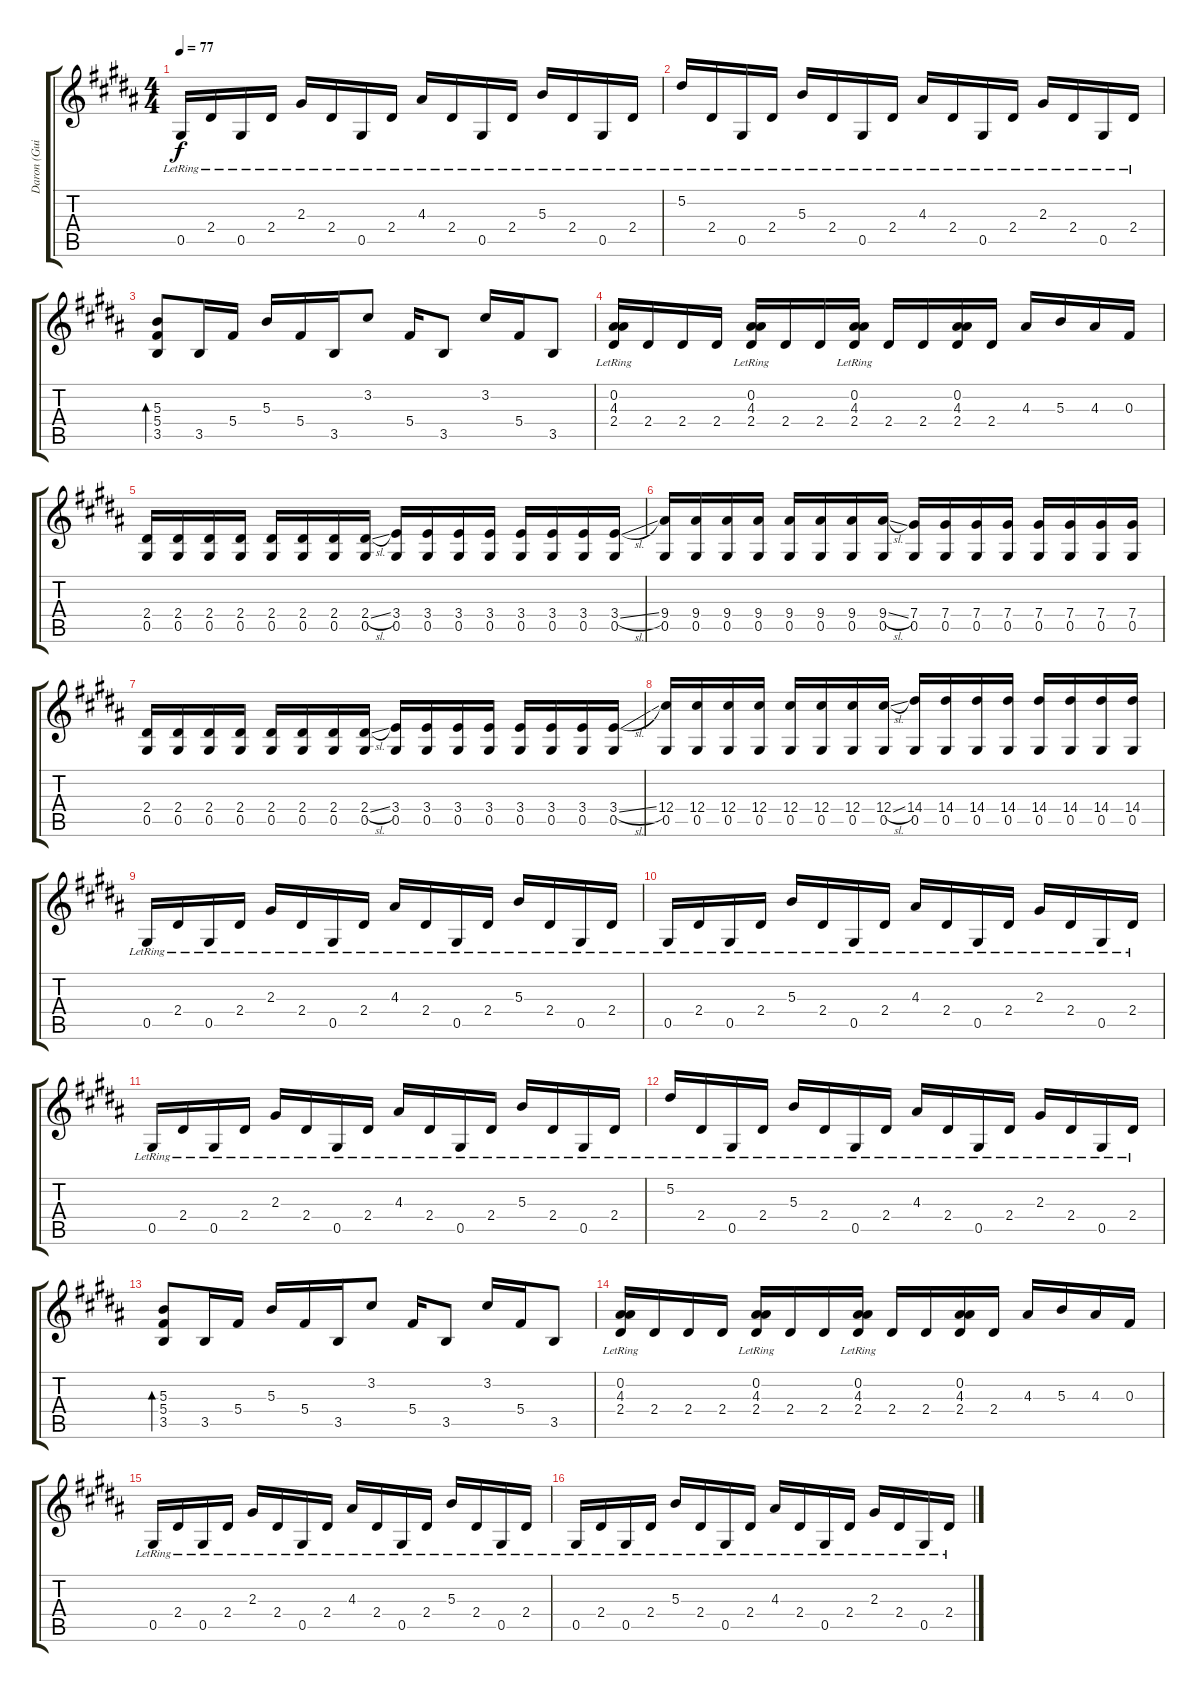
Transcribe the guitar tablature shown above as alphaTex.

\track ("Daron (Guitar)" "Daron (Gui") {instrument electricguitarjazz}
\staff {score tabs}
\tuning (Eb4 Bb3 Gb3 Db3 Ab2 Db2) {hide}
\ts (4 4)
\tempo 77
\clef g2
\ks b
0.5{lr}.16{dy f} 2.4{lr}.16 0.5{lr}.16 2.4{lr}.16 2.3{lr}.16 2.4{lr}.16 0.5{lr}.16 2.4{lr}.16 4.3{lr}.16 2.4{lr}.16 0.5{lr}.16 2.4{lr}.16 5.3{lr}.16 2.4{lr}.16 0.5{lr}.16 2.4{lr}.16 |
5.2{lr}.16 2.4{lr}.16 0.5{lr}.16 2.4{lr}.16 5.3{lr}.16 2.4{lr}.16 0.5{lr}.16 2.4{lr}.16 4.3{lr}.16 2.4{lr}.16 0.5{lr}.16 2.4{lr}.16 2.3{lr}.16 2.4{lr}.16 0.5{lr}.16 2.4{lr}.16 |
(5.3 5.4 3.5).8{bd 60} 3.5.16 5.4.16 5.3.16 5.4.16 3.5.16 3.2.8 5.4.16 3.5.8 3.2.16 5.4.16 3.5.8 |
(0.2{lr} 4.3{lr} 2.4{lr}).16 2.4.16 2.4.16 2.4.16 (0.2{lr} 4.3{lr} 2.4{lr}).16 2.4.16 2.4.16 (0.2{lr} 4.3{lr} 2.4{lr}).16 2.4.16 2.4.16 (0.2 4.3 2.4).16 2.4.16 4.3.16 5.3.16 4.3.16 0.3.16 |
(2.4 0.5).16 (2.4 0.5).16 (2.4 0.5).16 (2.4 0.5).16 (2.4 0.5).16 (2.4 0.5).16 (2.4 0.5).16 (2.4{sl} 0.5).16 (3.4 0.5).16 (3.4 0.5).16 (3.4 0.5).16 (3.4 0.5).16 (3.4 0.5).16 (3.4 0.5).16 (3.4 0.5).16 (3.4{sl} 0.5).16 |
(9.4 0.5).16 (9.4 0.5).16 (9.4 0.5).16 (9.4 0.5).16 (9.4 0.5).16 (9.4 0.5).16 (9.4 0.5).16 (9.4{sl} 0.5).16 (7.4 0.5).16 (7.4 0.5).16 (7.4 0.5).16 (7.4 0.5).16 (7.4 0.5).16 (7.4 0.5).16 (7.4 0.5).16 (7.4 0.5).16 |
(2.4 0.5).16 (2.4 0.5).16 (2.4 0.5).16 (2.4 0.5).16 (2.4 0.5).16 (2.4 0.5).16 (2.4 0.5).16 (2.4{sl} 0.5).16 (3.4 0.5).16 (3.4 0.5).16 (3.4 0.5).16 (3.4 0.5).16 (3.4 0.5).16 (3.4 0.5).16 (3.4 0.5).16 (3.4{sl} 0.5).16 |
(12.4 0.5).16 (12.4 0.5).16 (12.4 0.5).16 (12.4 0.5).16 (12.4 0.5).16 (12.4 0.5).16 (12.4 0.5).16 (12.4{sl} 0.5).16 (14.4 0.5).16 (14.4 0.5).16 (14.4 0.5).16 (14.4 0.5).16 (14.4 0.5).16 (14.4 0.5).16 (14.4 0.5).16 (14.4 0.5).16 |
0.5{lr}.16 2.4{lr}.16 0.5{lr}.16 2.4{lr}.16 2.3{lr}.16 2.4{lr}.16 0.5{lr}.16 2.4{lr}.16 4.3{lr}.16 2.4{lr}.16 0.5{lr}.16 2.4{lr}.16 5.3{lr}.16 2.4{lr}.16 0.5{lr}.16 2.4{lr}.16 |
0.5{lr}.16 2.4{lr}.16 0.5{lr}.16 2.4{lr}.16 5.3{lr}.16 2.4{lr}.16 0.5{lr}.16 2.4{lr}.16 4.3{lr}.16 2.4{lr}.16 0.5{lr}.16 2.4{lr}.16 2.3{lr}.16 2.4{lr}.16 0.5{lr}.16 2.4{lr}.16 |
0.5{lr}.16 2.4{lr}.16 0.5{lr}.16 2.4{lr}.16 2.3{lr}.16 2.4{lr}.16 0.5{lr}.16 2.4{lr}.16 4.3{lr}.16 2.4{lr}.16 0.5{lr}.16 2.4{lr}.16 5.3{lr}.16 2.4{lr}.16 0.5{lr}.16 2.4{lr}.16 |
5.2{lr}.16 2.4{lr}.16 0.5{lr}.16 2.4{lr}.16 5.3{lr}.16 2.4{lr}.16 0.5{lr}.16 2.4{lr}.16 4.3{lr}.16 2.4{lr}.16 0.5{lr}.16 2.4{lr}.16 2.3{lr}.16 2.4{lr}.16 0.5{lr}.16 2.4{lr}.16 |
(5.3 5.4 3.5).8{bd 60} 3.5.16 5.4.16 5.3.16 5.4.16 3.5.16 3.2.8 5.4.16 3.5.8 3.2.16 5.4.16 3.5.8 |
(0.2{lr} 4.3{lr} 2.4{lr}).16 2.4.16 2.4.16 2.4.16 (0.2{lr} 4.3{lr} 2.4{lr}).16 2.4.16 2.4.16 (0.2{lr} 4.3{lr} 2.4{lr}).16 2.4.16 2.4.16 (0.2 4.3 2.4).16 2.4.16 4.3.16 5.3.16 4.3.16 0.3.16 |
0.5{lr}.16 2.4{lr}.16 0.5{lr}.16 2.4{lr}.16 2.3{lr}.16 2.4{lr}.16 0.5{lr}.16 2.4{lr}.16 4.3{lr}.16 2.4{lr}.16 0.5{lr}.16 2.4{lr}.16 5.3{lr}.16 2.4{lr}.16 0.5{lr}.16 2.4{lr}.16 |
0.5{lr}.16 2.4{lr}.16 0.5{lr}.16 2.4{lr}.16 5.3{lr}.16 2.4{lr}.16 0.5{lr}.16 2.4{lr}.16 4.3{lr}.16 2.4{lr}.16 0.5{lr}.16 2.4{lr}.16 2.3{lr}.16 2.4{lr}.16 0.5{lr}.16 2.4{lr}.16
